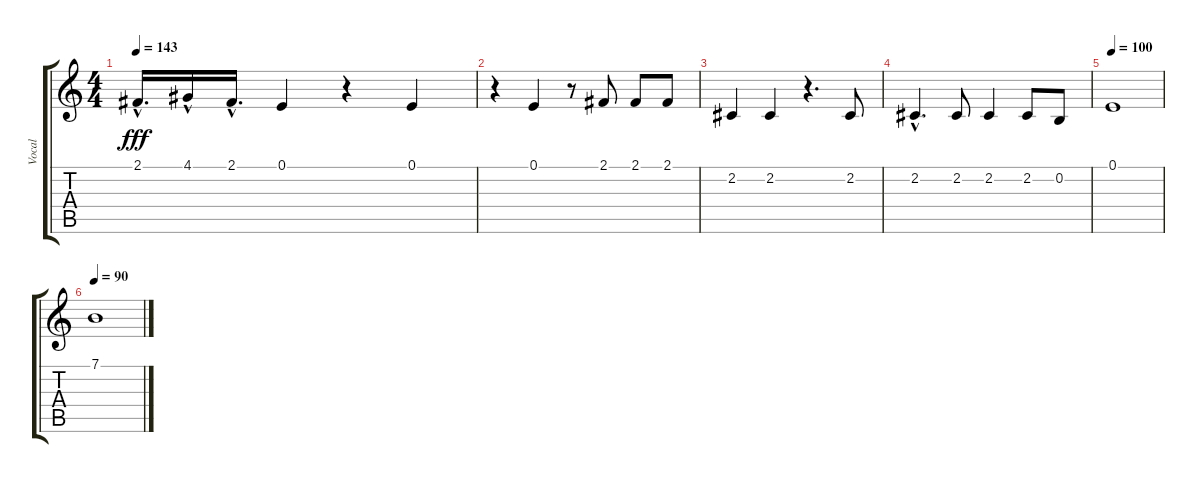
\track ("Vocal" "Vocal") {instrument clarinet}
\staff {score tabs}
\tuning (E4 B3 G3 D3 A2 E2) {hide}
\ts (4 4)
\tempo 143
\clef g2
\ks c
2.1{hac}.16{d dy fff} 4.1{hac}.16 2.1{hac}.16{d} 0.1.4 r.4 0.1.4 |
r.4 0.1.4 r.8 2.1.8 2.1.8 2.1.8 |
2.2.4 2.2.4 r.4{d} 2.2.8 |
2.2{hac}.4{d} 2.2.8 2.2.4 2.2.8 0.2.8 |
\tempo 100
0.1.1 |
\tempo 90
7.1.1
